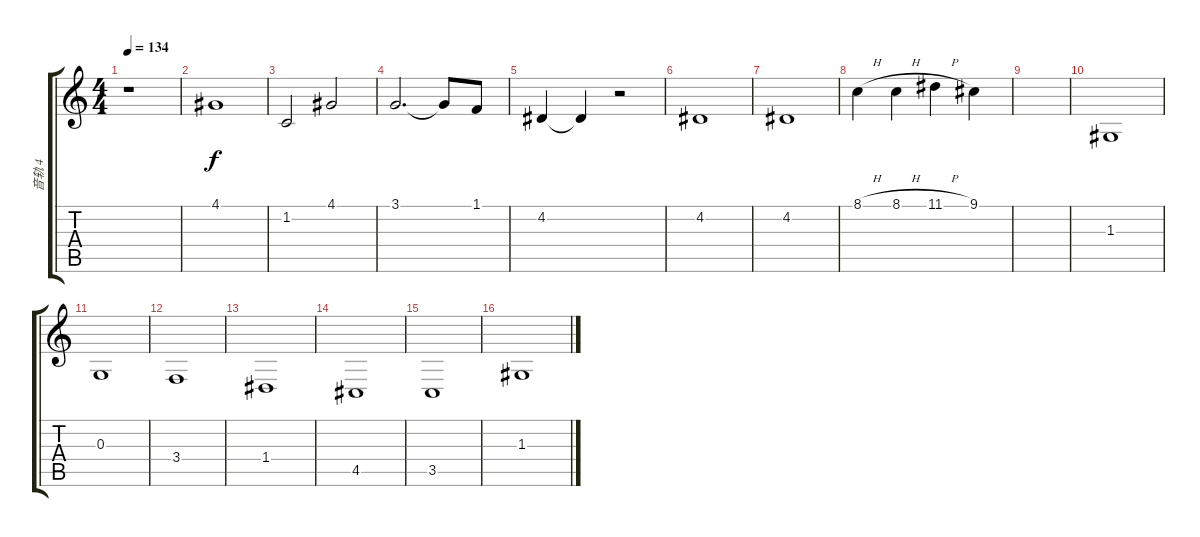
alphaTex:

\track ("音轨 4" "音轨 4") {instrument pad8sweep}
\staff {score tabs}
\tuning (E4 B3 G3 D3 A2 E2) {hide}
\ts (4 4)
\tempo 134
\clef g2
\ks c
r.1{dy f} |
4.1.1 |
1.2.2 4.1.2 |
3.1.2{d} 3.1{t}.8 1.1.8 |
4.2.4 4.2{t}.4 r.2 |
4.2.1 |
4.2.1 |
8.1{h}.4{volume 11} 8.1{h}.4 11.1{h}.4 9.1.4 |
|
1.3.1 |
0.3.1 |
3.4.1 |
1.4.1 |
4.5.1 |
3.5.1 |
1.3.1
